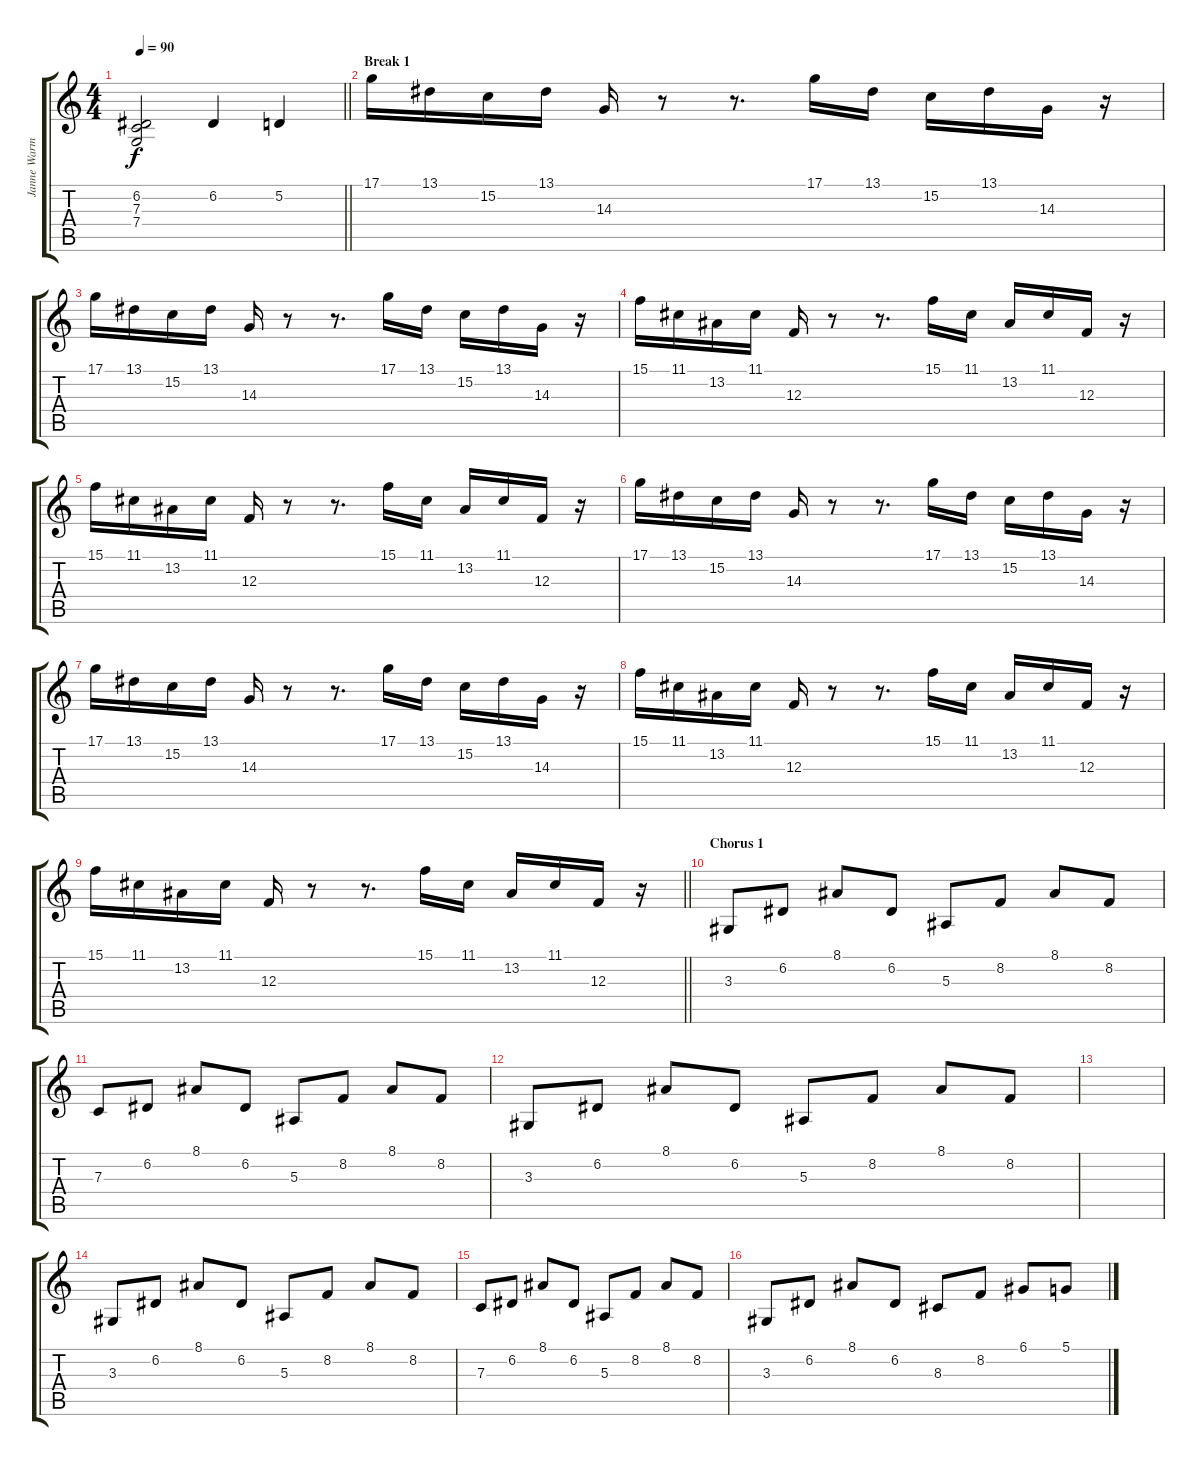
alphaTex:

\track ("Janne Warman" "Janne Warm") {instrument stringensemble1}
\staff {score tabs}
\tuning (D4 A3 F3 C3 G2 C2) {hide}
\ts (4 4)
\tempo 90
\clef g2
\barLineRight lightlight
\ks c
(6.2 7.3 7.4).2{dy f volume 11} 6.2.4 5.2.4 |
\section ("" "Break 1")
17.1.16{volume 15 instrument stringensemble1} 13.1.16 15.2.16 13.1.16 14.3.16 r.8 r.8{d} 17.1.16 13.1.16 15.2.16 13.1.16 14.3.16 r.16 |
17.1.16 13.1.16 15.2.16 13.1.16 14.3.16 r.8 r.8{d} 17.1.16 13.1.16 15.2.16 13.1.16 14.3.16 r.16 |
15.1.16 11.1.16 13.2.16 11.1.16 12.3.16 r.8 r.8{d} 15.1.16 11.1.16 13.2.16 11.1.16 12.3.16 r.16 |
15.1.16 11.1.16 13.2.16 11.1.16 12.3.16 r.8 r.8{d} 15.1.16 11.1.16 13.2.16 11.1.16 12.3.16 r.16 |
17.1.16{volume 15 instrument stringensemble1} 13.1.16 15.2.16 13.1.16 14.3.16 r.8 r.8{d} 17.1.16 13.1.16 15.2.16 13.1.16 14.3.16 r.16 |
17.1.16 13.1.16 15.2.16 13.1.16 14.3.16 r.8 r.8{d} 17.1.16 13.1.16 15.2.16 13.1.16 14.3.16 r.16 |
15.1.16 11.1.16 13.2.16 11.1.16 12.3.16 r.8 r.8{d} 15.1.16 11.1.16 13.2.16 11.1.16 12.3.16 r.16 |
\barLineRight lightlight
15.1.16 11.1.16 13.2.16 11.1.16 12.3.16 r.8 r.8{d} 15.1.16 11.1.16 13.2.16 11.1.16 12.3.16 r.16 |
\section ("" "Chorus 1")
3.3.8{volume 11} 6.2.8 8.1.8 6.2.8 5.3.8 8.2.8 8.1.8 8.2.8 |
7.3.8 6.2.8 8.1.8 6.2.8 5.3.8 8.2.8 8.1.8 8.2.8 |
3.3.8 6.2.8 8.1.8 6.2.8 5.3.8 8.2.8 8.1.8 8.2.8 |
|
3.3.8 6.2.8 8.1.8 6.2.8 5.3.8 8.2.8 8.1.8 8.2.8 |
7.3.8 6.2.8 8.1.8 6.2.8 5.3.8 8.2.8 8.1.8 8.2.8 |
3.3.8{volume 12} 6.2.8 8.1.8 6.2.8 8.3.8 8.2.8 6.1.8 5.1.8
